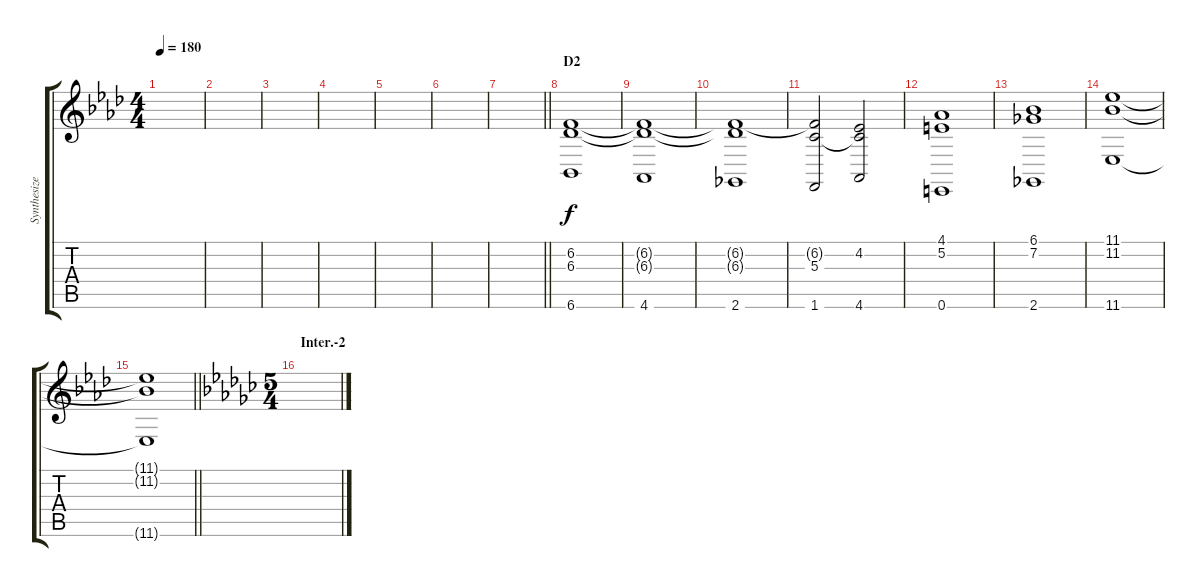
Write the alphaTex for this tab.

\track ("Synthesizer" "Synthesize") {instrument pad8sweep}
\staff {score tabs}
\tuning (E4 B3 G3 D3 A2 E2) {hide}
\ts (4 4)
\tempo 180
\clef g2
\ks ab
|
|
|
|
|
|
\barLineRight lightlight
|
\section ("" "D2")
(6.2 6.3 6.6).1 |
(6.2{t} 6.3{t} 4.6).1 |
(6.2{t} 6.3{t} 2.6).1 |
(6.2{t} 5.3 1.6).2 (4.2 5.3{t} 4.6).2 |
(4.1 5.2 0.6).1 |
(6.1 7.2 2.6).1 |
(11.1 11.2 11.6).1 |
\barLineRight lightlight
(11.1{t} 11.2{t} 11.6{t}).1 |
\ts (5 4)
\section ("" "Inter.-2")
\ks gb
